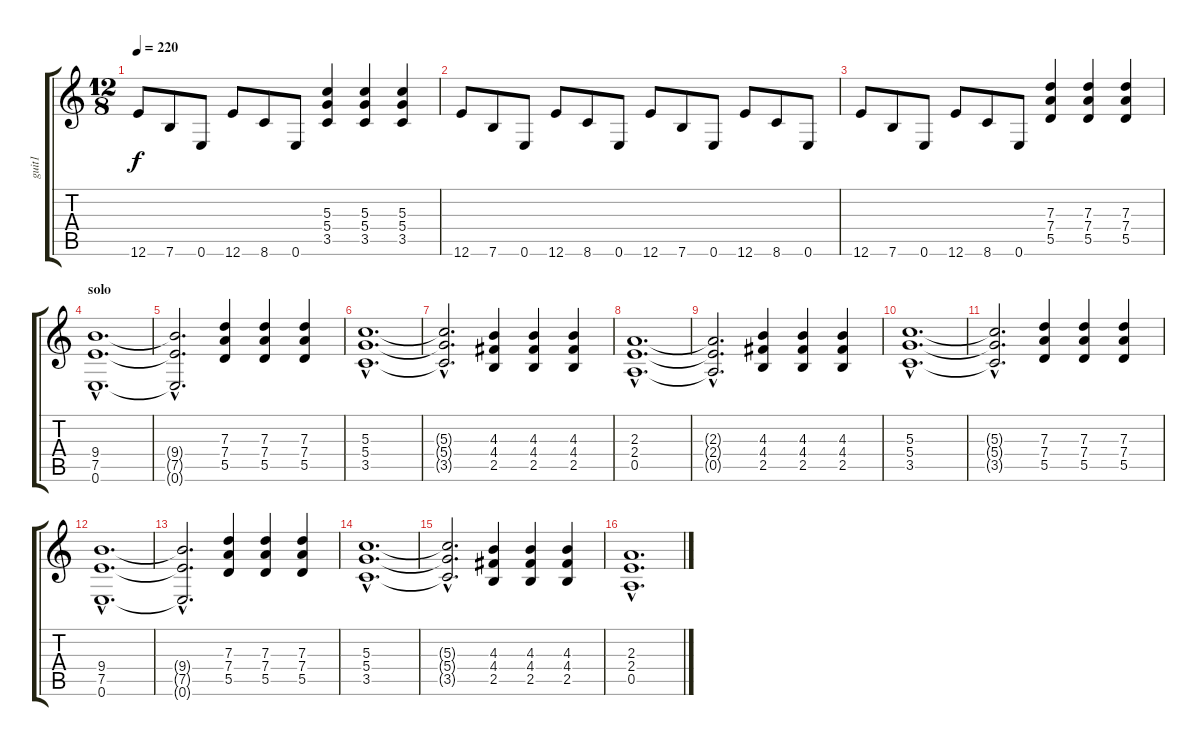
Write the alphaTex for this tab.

\track ("guit1" "guit1") {instrument distortionguitar}
\staff {score tabs}
\tuning (E4 B3 G3 D3 A2 E2) {hide}
\ts (12 8)
\tempo 220
\clef g2
\ks c
12.6.8{dy f} 7.6.8 0.6.8 12.6.8 8.6.8 0.6.8 (5.3 5.4 3.5).4 (5.3 5.4 3.5).4 (5.3 5.4 3.5).4 |
12.6.8 7.6.8 0.6.8 12.6.8 8.6.8 0.6.8 12.6.8 7.6.8 0.6.8 12.6.8 8.6.8 0.6.8 |
12.6.8 7.6.8 0.6.8 12.6.8 8.6.8 0.6.8 (7.3 7.4 5.5).4 (7.3 7.4 5.5).4 (7.3 7.4 5.5).4 |
\section ("" "solo")
(9.4{hac} 7.5{hac} 0.6{hac}).1{d} |
(9.4{hac t} 7.5{hac t} 0.6{hac t}).2{d} (7.3 7.4 5.5).4 (7.3 7.4 5.5).4 (7.3 7.4 5.5).4 |
(5.3{hac} 5.4{hac} 3.5{hac}).1{d} |
(5.3{hac t} 5.4{hac t} 3.5{hac t}).2{d} (4.3 4.4 2.5).4 (4.3 4.4 2.5).4 (4.3 4.4 2.5).4 |
(2.3{hac} 2.4{hac} 0.5{hac}).1{d} |
(2.3{hac t} 2.4{hac t} 0.5{hac t}).2{d} (4.3 4.4 2.5).4 (4.3 4.4 2.5).4 (4.3 4.4 2.5).4 |
(5.3{hac} 5.4{hac} 3.5{hac}).1{d} |
(5.3{hac t} 5.4{hac t} 3.5{hac t}).2{d} (7.3 7.4 5.5).4 (7.3 7.4 5.5).4 (7.3 7.4 5.5).4 |
(9.4{hac} 7.5{hac} 0.6{hac}).1{d} |
(9.4{hac t} 7.5{hac t} 0.6{hac t}).2{d} (7.3 7.4 5.5).4 (7.3 7.4 5.5).4 (7.3 7.4 5.5).4 |
(5.3{hac} 5.4{hac} 3.5{hac}).1{d} |
(5.3{hac t} 5.4{hac t} 3.5{hac t}).2{d} (4.3 4.4 2.5).4 (4.3 4.4 2.5).4 (4.3 4.4 2.5).4 |
(2.3{hac} 2.4{hac} 0.5{hac}).1{d}
